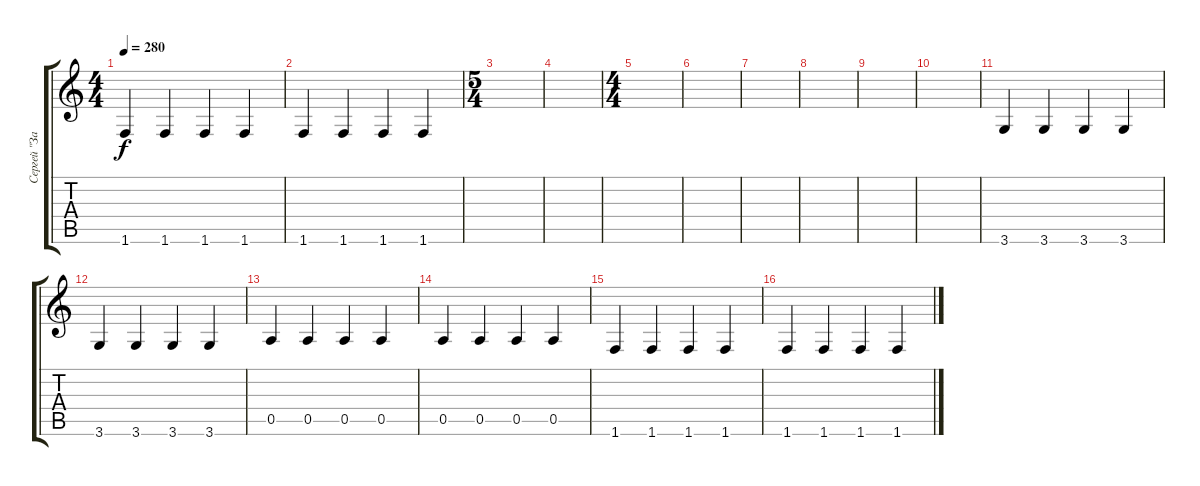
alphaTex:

\track ("Сергей \"Захар\" Захаров" "Сергей \"За") {instrument electricbassfinger}
\staff {score tabs}
\tuning (E4 B3 G3 D3 A2 E2) {hide}
\ts (4 4)
\tempo 280
\clef g2
\ks c
1.6.4{dy f} 1.6.4 1.6.4 1.6.4 |
1.6.4 1.6.4 1.6.4 1.6.4 |
\ts (5 4)
|
|
\ts (4 4)
|
|
|
|
|
|
3.6.4 3.6.4 3.6.4 3.6.4 |
3.6.4 3.6.4 3.6.4 3.6.4 |
0.5.4 0.5.4 0.5.4 0.5.4 |
0.5.4 0.5.4 0.5.4 0.5.4 |
1.6.4 1.6.4 1.6.4 1.6.4 |
1.6.4 1.6.4 1.6.4 1.6.4
